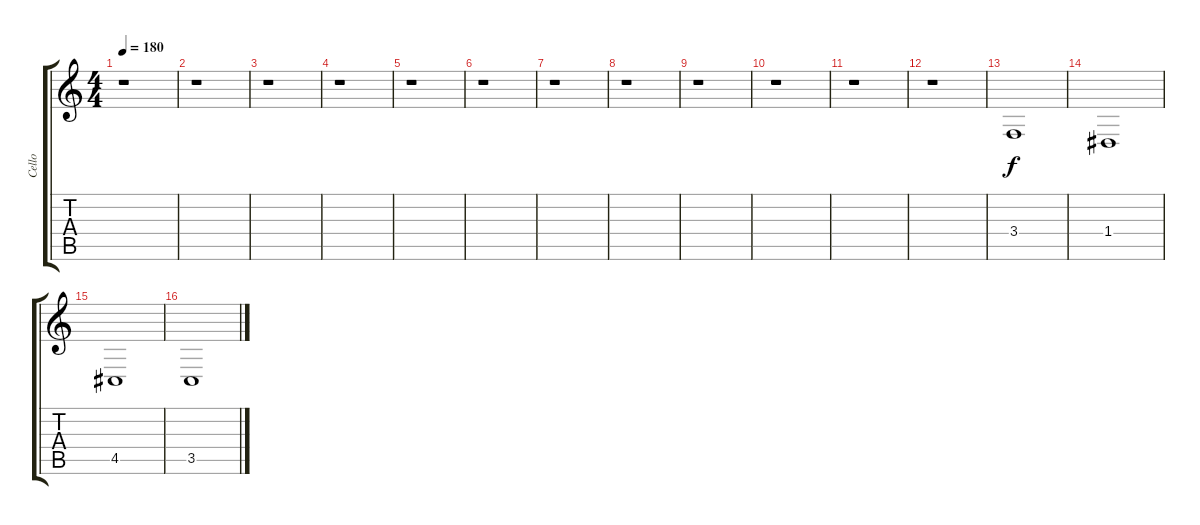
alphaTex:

\track ("Cello" "Cello") {instrument cello}
\staff {score tabs}
\tuning (E4 B3 G3 D3 A2 E2) {hide}
\ts (4 4)
\tempo 180
\clef g2
\ks c
r.1{dy f} |
r.1 |
r.1 |
r.1 |
r.1 |
r.1 |
r.1 |
r.1 |
r.1 |
r.1 |
r.1 |
r.1 |
3.4.1{balance 8} |
1.4.1 |
4.5.1 |
3.5.1
